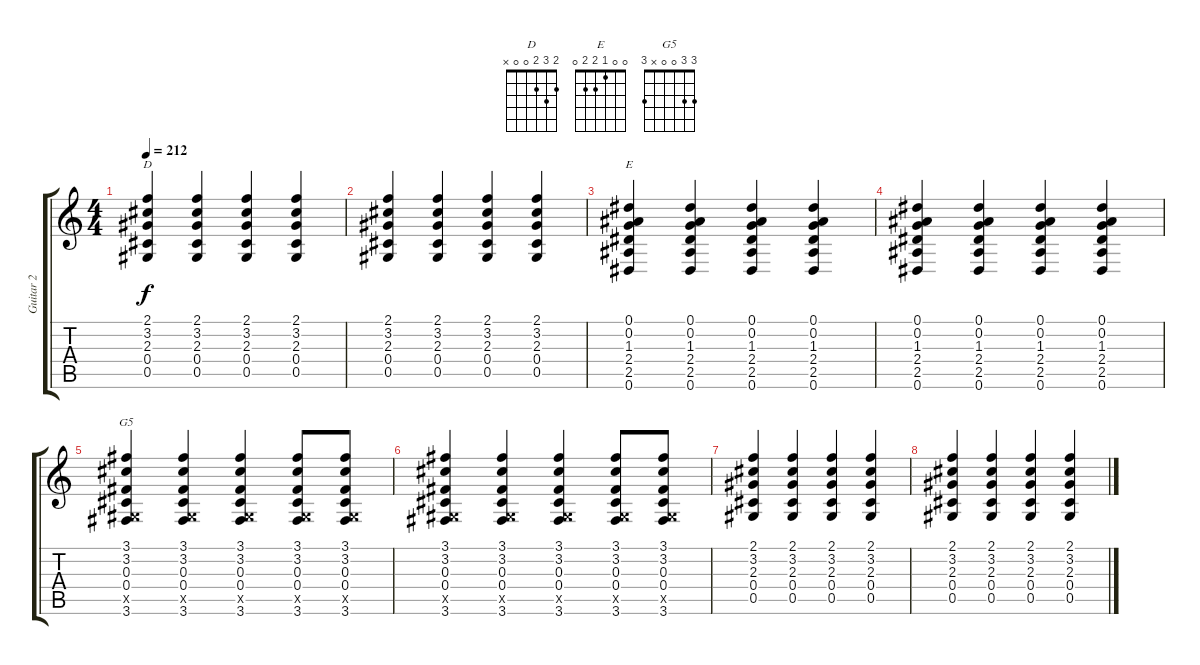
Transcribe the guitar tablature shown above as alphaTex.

\track ("Guitar 2" "Guitar 2") {instrument distortionguitar}
\staff {score tabs}
\tuning (Eb4 Bb3 Gb3 Db3 Ab2 Eb2) {hide}
\chord ("D" 2 3 2 0 0 x)
\chord ("E" 0 0 1 2 2 0)
\chord ("G5" 3 3 0 0 x 3)
\ts (4 4)
\tempo 212
\clef g2
\ks c
(2.1 3.2 2.3 0.4 0.5).4{ch "D" dy f} (2.1 3.2 2.3 0.4 0.5).4 (2.1 3.2 2.3 0.4 0.5).4 (2.1 3.2 2.3 0.4 0.5).4 |
(2.1 3.2 2.3 0.4 0.5).4 (2.1 3.2 2.3 0.4 0.5).4 (2.1 3.2 2.3 0.4 0.5).4 (2.1 3.2 2.3 0.4 0.5).4 |
(0.1 0.2 1.3 2.4 2.5 0.6).4{ch "E"} (0.1 0.2 1.3 2.4 2.5 0.6).4 (0.1 0.2 1.3 2.4 2.5 0.6).4 (0.1 0.2 1.3 2.4 2.5 0.6).4 |
(0.1 0.2 1.3 2.4 2.5 0.6).4 (0.1 0.2 1.3 2.4 2.5 0.6).4 (0.1 0.2 1.3 2.4 2.5 0.6).4 (0.1 0.2 1.3 2.4 2.5 0.6).4 |
(3.1 3.2 0.3 0.4 0.5{x} 3.6).4{ch "G5"} (3.1 3.2 0.3 0.4 0.5{x} 3.6).4 (3.1 3.2 0.3 0.4 0.5{x} 3.6).4 (3.1 3.2 0.3 0.4 0.5{x} 3.6).8 (3.1 3.2 0.3 0.4 0.5{x} 3.6).8 |
(3.1 3.2 0.3 0.4 0.5{x} 3.6).4 (3.1 3.2 0.3 0.4 0.5{x} 3.6).4 (3.1 3.2 0.3 0.4 0.5{x} 3.6).4 (3.1 3.2 0.3 0.4 0.5{x} 3.6).8 (3.1 3.2 0.3 0.4 0.5{x} 3.6).8 |
(2.1 3.2 2.3 0.4 0.5).4 (2.1 3.2 2.3 0.4 0.5).4 (2.1 3.2 2.3 0.4 0.5).4 (2.1 3.2 2.3 0.4 0.5).4 |
(2.1 3.2 2.3 0.4 0.5).4 (2.1 3.2 2.3 0.4 0.5).4 (2.1 3.2 2.3 0.4 0.5).4 (2.1 3.2 2.3 0.4 0.5).4
